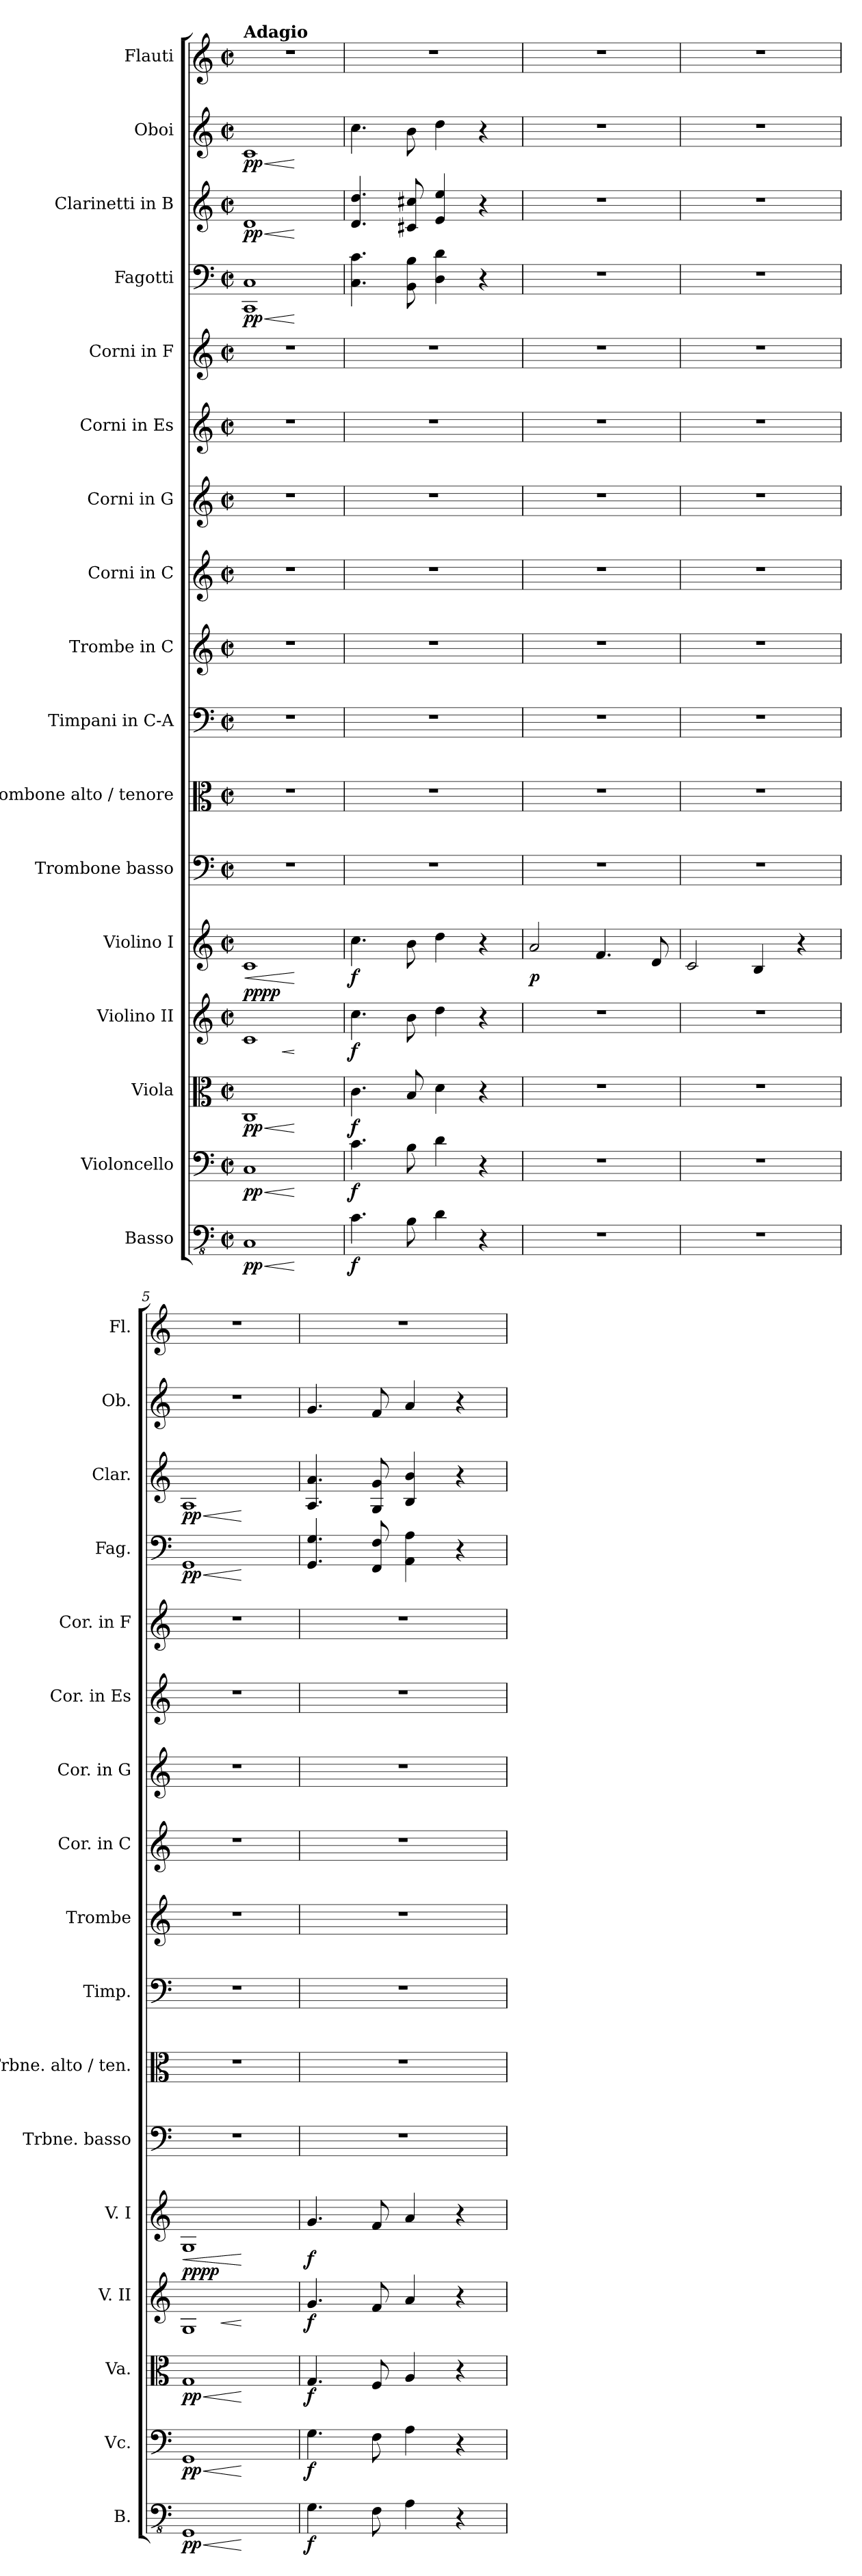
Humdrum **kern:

**kern	**dynam	**kern	**dynam	**kern	**dynam	**kern	**dynam	**kern	**dynam	**kern	**kern	**kern	**kern	**kern	**kern	**kern	**kern	**kern	**dynam	**kern	**dynam	**kern	**dynam	**kern
*part17	*part17	*part16	*part16	*part15	*part15	*part14	*part14	*part13	*part13	*part12	*part11	*part10	*part9	*part8	*part7	*part6	*part5	*part4	*part4	*part3	*part3	*part2	*part2	*part1
*staff17	*staff17	*staff16	*staff16	*staff15	*staff15	*staff14	*staff14	*staff13	*staff13	*staff12	*staff11	*staff10	*staff9	*staff8	*staff7	*staff6	*staff5	*staff4	*staff4	*staff3	*staff3	*staff2	*staff2	*staff1
*I"Basso	*	*I"Violoncello	*	*I"Viola	*	*I"Violino II	*	*I"Violino I	*	*I"Trombone basso	*I"Trombone alto / tenore	*I"Timpani in C-A	*I"Trombe in C	*I"Corni in C	*I"Corni in G	*I"Corni in Es	*I"Corni in F	*I"Fagotti	*	*I"Clarinetti in B	*	*I"Oboi	*	*I"Flauti
*I'B.	*	*I'Vc.	*	*I'Va.	*	*I'V. II	*	*I'V. I	*	*I'Trbne. basso	*I'Trbne. alto / ten.	*I'Timp.	*I'Trombe	*I'Cor. in C	*I'Cor. in G	*I'Cor. in Es	*I'Cor. in F	*I'Fag.	*	*I'Clar.	*	*I'Ob.	*	*I'Fl.
*clefFv4	*	*clefF4	*	*clefC3	*	*clefG2	*	*clefG2	*	*clefF4	*clefC3	*clefF4	*clefG2	*clefG2	*clefG2	*clefG2	*clefG2	*clefF4	*	*clefG2	*	*clefG2	*	*clefG2
*	*	*	*	*	*	*	*	*	*	*	*	*	*	*ITrd7c12	*ITrd3c5	*ITrd5c9	*ITrd4c7	*	*	*ITrd1c2	*	*	*	*
*k[]	*	*k[]	*	*k[]	*	*k[]	*	*k[]	*	*k[]	*k[]	*k[]	*k[]	*k[]	*k[f#]	*k[b-e-a-]	*k[b-]	*k[]	*	*k[b-e-]	*	*k[]	*	*k[]
*M2/2	*	*M2/2	*	*M2/2	*	*M2/2	*	*M2/2	*	*M2/2	*M2/2	*M2/2	*M2/2	*M2/2	*M2/2	*M2/2	*M2/2	*M2/2	*	*M2/2	*	*M2/2	*	*M2/2
*met(c|)	*	*met(c|)	*	*met(c|)	*	*met(c|)	*	*met(c|)	*	*met(c|)	*met(c|)	*met(c|)	*met(c|)	*met(c|)	*met(c|)	*met(c|)	*met(c|)	*met(c|)	*	*met(c|)	*	*met(c|)	*	*met(c|)
=1	=1	=1	=1	=1	=1	=1	=1	=1	=1	=1	=1	=1	=1	=1	=1	=1	=1	=1	=1	=1	=1	=1	=1	=1
!	!	!	!	!	!	!	!	!	!	!	!	!	!	!	!	!	!	!	!	!	!	!	!	!LO:TX:a:B:t=Adagio
!	!LO:HP:b	!	!LO:HP:b	!	!LO:HP:b	!	!LO:HP:b	!	!LO:HP:b	!	!	!	!	!	!	!	!	!	!LO:HP:b	!	!LO:HP:b	!	!LO:HP:b	!
!	!LO:DY:n=1:b	!	!LO:DY:n=1:b	!	!LO:DY:n=1:b	!	!LO:DY:n=1:b	!	!	!	!	!	!	!	!	!	!	!	!	!	!	!	!	!
!	!	!	!	!	!	!	!LO:DY:n=2:a	!	!	!	!	!	!	!	!	!	!	!	!LO:DY:n=1:b	!	!LO:DY:n=1:b	!	!LO:DY:n=1:b	!
1CC	< pp	1C	< pp	1C	< pp	1c	< pp pp	1c	<	1r	1r	1r	1r	1r	1r	1r	1r	1CC 1C	< pp	1c	< pp	1c	< pp	1r
.	[	.	[	.	[	.	[	.	[	.	.	.	.	.	.	.	.	.	[	.	[	.	[	.
=2	=2	=2	=2	=2	=2	=2	=2	=2	=2	=2	=2	=2	=2	=2	=2	=2	=2	=2	=2	=2	=2	=2	=2	=2
!	!LO:DY:b	!	!LO:DY:b	!	!LO:DY:b	!	!LO:DY:b	!	!LO:DY:b	!	!	!	!	!	!	!	!	!	!	!	!	!	!	!
4.C\	f	4.c\	f	4.c\	f	4.cc\	f	4.cc\	f	1r	1r	1r	1r	1r	1r	1r	1r	4.C\ 4.c\	.	4.c/ 4.cc/	.	4.cc\	.	1r
8BB\	.	8B\	.	8B/	.	8b\	.	8b\	.	.	.	.	.	.	.	.	.	8BB\ 8B\	.	8Bn/ 8bn/	.	8b\	.	.
4D\	.	4d\	.	4d\	.	4dd\	.	4dd\	.	.	.	.	.	.	.	.	.	4D\ 4d\	.	4d/ 4dd/	.	4dd\	.	.
4r	.	4r	.	4r	.	4r	.	4r	.	.	.	.	.	.	.	.	.	4r	.	4r	.	4r	.	.
=3	=3	=3	=3	=3	=3	=3	=3	=3	=3	=3	=3	=3	=3	=3	=3	=3	=3	=3	=3	=3	=3	=3	=3	=3
!	!	!	!	!	!	!	!	!	!LO:DY:b	!	!	!	!	!	!	!	!	!	!	!	!	!	!	!
1r	.	1r	.	1r	.	1r	.	2a/	p	1r	1r	1r	1r	1r	1r	1r	1r	1r	.	1r	.	1r	.	1r
.	.	.	.	.	.	.	.	4.f/	.	.	.	.	.	.	.	.	.	.	.	.	.	.	.	.
.	.	.	.	.	.	.	.	8d/	.	.	.	.	.	.	.	.	.	.	.	.	.	.	.	.
=4	=4	=4	=4	=4	=4	=4	=4	=4	=4	=4	=4	=4	=4	=4	=4	=4	=4	=4	=4	=4	=4	=4	=4	=4
1r	.	1r	.	1r	.	1r	.	2c/	.	1r	1r	1r	1r	1r	1r	1r	1r	1r	.	1r	.	1r	.	1r
.	.	.	.	.	.	.	.	4B/	.	.	.	.	.	.	.	.	.	.	.	.	.	.	.	.
.	.	.	.	.	.	.	.	4r	.	.	.	.	.	.	.	.	.	.	.	.	.	.	.	.
=5	=5	=5	=5	=5	=5	=5	=5	=5	=5	=5	=5	=5	=5	=5	=5	=5	=5	=5	=5	=5	=5	=5	=5	=5
!	!LO:HP:b	!	!LO:HP:b	!	!LO:HP:b	!	!LO:HP:b	!	!LO:HP:b	!	!	!	!	!	!	!	!	!	!LO:HP:b	!	!LO:HP:b	!	!	!
!	!LO:DY:n=1:b	!	!LO:DY:n=1:b	!	!LO:DY:n=1:b	!	!LO:DY:n=1:b	!	!	!	!	!	!	!	!	!	!	!	!	!	!	!	!	!
!	!	!	!	!	!	!	!LO:DY:n=2:a	!	!	!	!	!	!	!	!	!	!	!	!LO:DY:n=1:b	!	!LO:DY:n=1:b	!	!	!
1GGG	< pp	1GG	< pp	1G	< pp	1G	< pp pp	1G	<	1r	1r	1r	1r	1r	1r	1r	1r	1GG	< pp	1G	< pp	1r	.	1r
.	[	.	[	.	[	.	[	.	[	.	.	.	.	.	.	.	.	.	[	.	[	.	.	.
=6	=6	=6	=6	=6	=6	=6	=6	=6	=6	=6	=6	=6	=6	=6	=6	=6	=6	=6	=6	=6	=6	=6	=6	=6
!	!LO:DY:b	!	!LO:DY:b	!	!LO:DY:b	!	!LO:DY:b	!	!LO:DY:b	!	!	!	!	!	!	!	!	!	!	!	!	!	!	!
4.GG\	f	4.G\	f	4.G/	f	4.g/	f	4.g/	f	1r	1r	1r	1r	1r	1r	1r	1r	4.GG/ 4.G/	.	4.G/ 4.g/	.	4.g/	.	1r
8FF\	.	8F\	.	8F/	.	8f/	.	8f/	.	.	.	.	.	.	.	.	.	8FF/ 8F/	.	8F/ 8f/	.	8f/	.	.
4AA\	.	4A\	.	4A/	.	4a/	.	4a/	.	.	.	.	.	.	.	.	.	4AA\ 4A\	.	4A/ 4a/	.	4a/	.	.
4r	.	4r	.	4r	.	4r	.	4r	.	.	.	.	.	.	.	.	.	4r	.	4r	.	4r	.	.
=	=	=	=	=	=	=	=	=	=	=	=	=	=	=	=	=	=	=	=	=	=	=	=	=
*-	*-	*-	*-	*-	*-	*-	*-	*-	*-	*-	*-	*-	*-	*-	*-	*-	*-	*-	*-	*-	*-	*-	*-	*-
